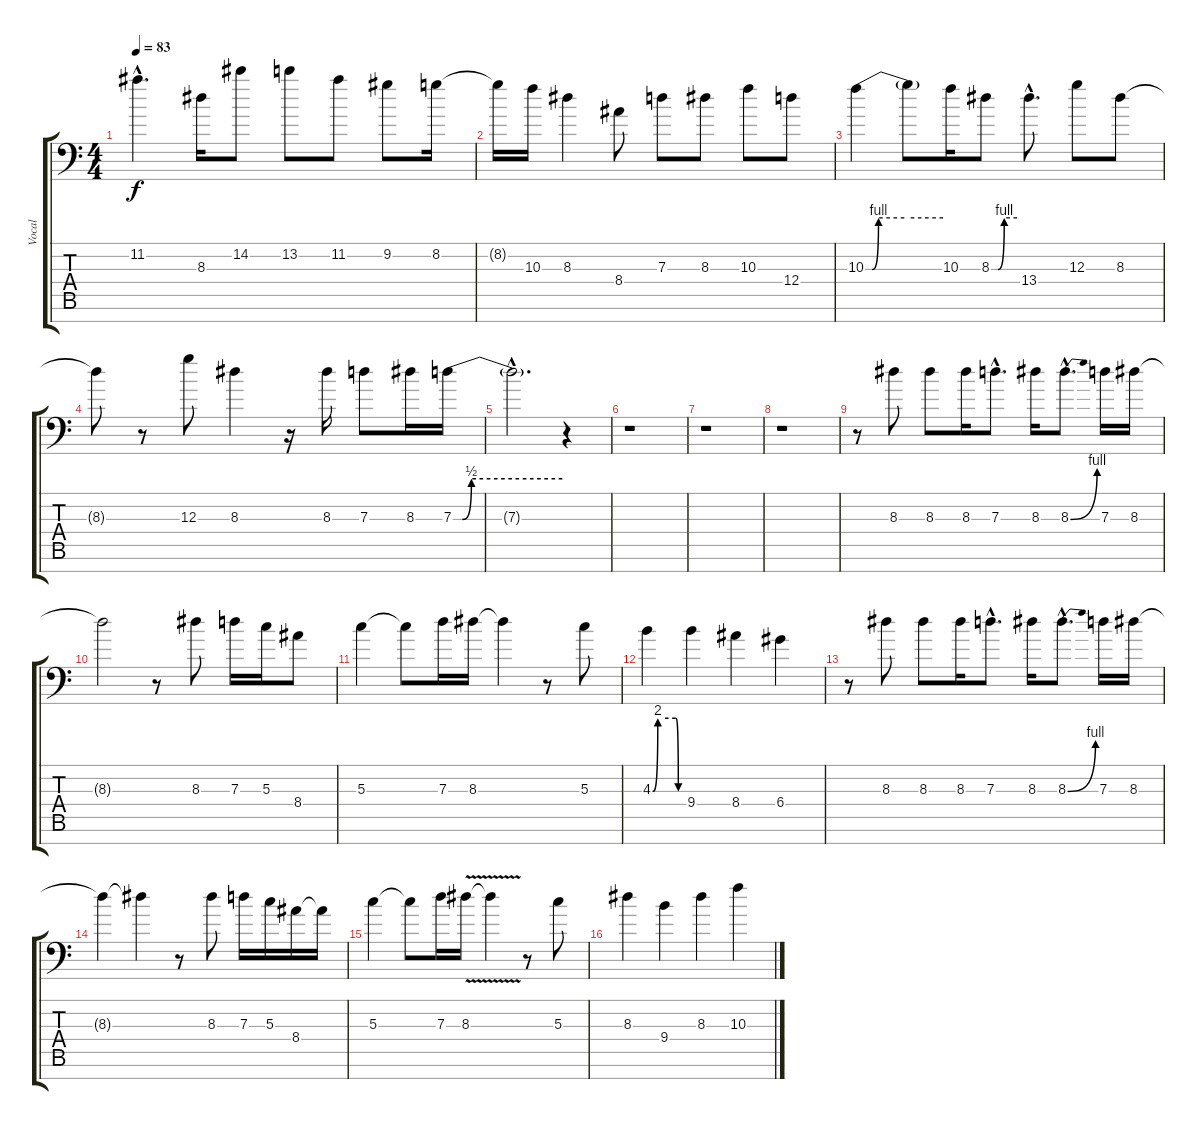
\track ("Vocal" "Vocal") {instrument contrabass}
\staff {score tabs}
\tuning (E4 B3 G3 D3 A2 E2 C-1) {hide}
\ts (4 4)
\tempo 83
\clef f4
\ks c
11.2{hac}.4{d dy f} 8.3.16 14.2.8 13.2.8 11.2.8 9.2.8 8.2.16 |
8.2{t}.16 10.3.16 8.3.4 8.4.8 7.3.8 8.3.8 10.3.8 12.4.8 |
10.3{be (custom 0 0 5 0 10 4 30 4 60 4)}.4 10.3{t}.8 10.3.16 8.3{be (custom 0 0 15 0 30 4 60 4)}.8 13.4{hac}.8{d} 12.3.8 8.3.8 |
8.3{t}.8 r.8 12.3.8 8.3.4 r.16 8.3.16 7.3.8 8.3.16 7.3{be (custom 0 0 5 0 10 2 60 2)}.16{volume 7} |
7.3{hac t}.2{d} r.4 |
r.1 |
r.1 |
r.1 |
r.8 8.3.8{volume 12 instrument contrabass} 8.3.8 8.3.16 7.3{hac}.8{d} 8.3.16 8.3{be (bend 0 0 60 4) hac}.8{d} 7.3.16 8.3.16 |
8.3{t}.2 r.8 8.3.8 7.3.16 5.3.16 8.4.8 |
5.3.4 5.3{t}.8 7.3.16 8.3.16 8.3{t}.4 r.8 5.3.8 |
4.3{be (custom 0 0 10 8 45 8 50 0 60 0)}.4 9.4.4 8.4.4 6.4.4 |
r.8 8.3.8 8.3.8 8.3.16 7.3{hac}.8{d} 8.3.16 8.3{be (bend 0 0 60 4) hac}.8{d} 7.3.16 8.3.16 |
8.3{t}.4 8.3{t}.4 r.8 8.3.8 7.3.16 5.3.16 8.4.16 8.4{t}.16 |
5.3.4 5.3{t}.8 7.3.16 8.3{v}.16 8.3{t}.4 r.8 5.3.8 |
8.3.4 9.4.4 8.3.4 10.3.4
